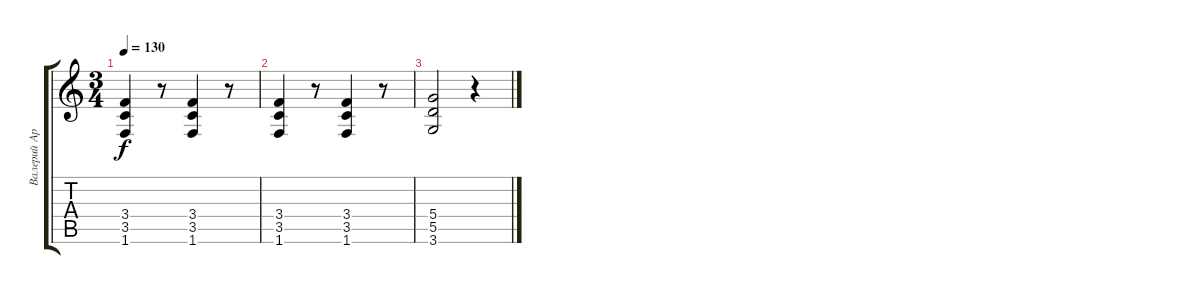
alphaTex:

\track ("Валерий Аркадин (ритм)" "Валерий Ар") {instrument distortionguitar}
\staff {score tabs}
\tuning (E4 B3 G3 D3 A2 E2) {hide}
\ts (3 4)
\tempo 130
\clef g2
\ks c
(3.4 3.5 1.6).4{dy f} r.8 (3.4 3.5 1.6).4 r.8 |
(3.4 3.5 1.6).4 r.8 (3.4 3.5 1.6).4 r.8 |
(5.4 5.5 3.6).2 r.4
